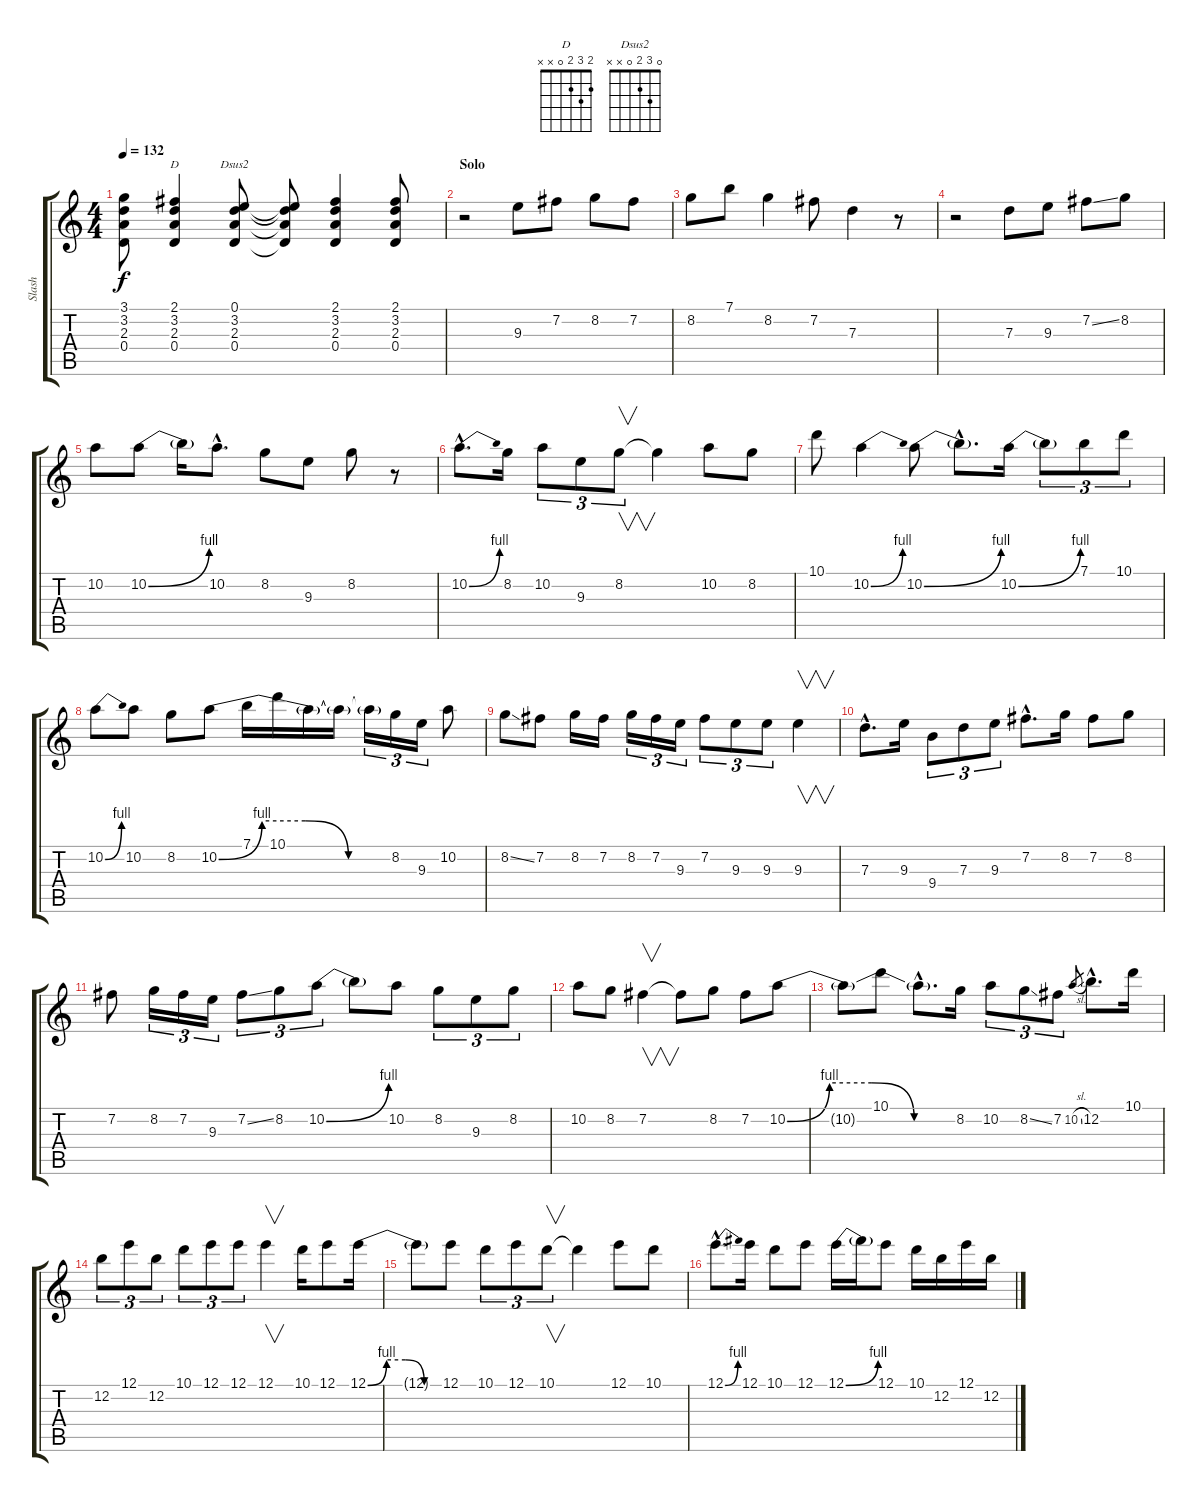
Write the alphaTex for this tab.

\track ("Slash" "Slash") {instrument electricguitarjazz}
\staff {score tabs}
\tuning (E4 B3 G3 D3 A2 E2) {hide}
\chord ("D" 2 3 2 0 x x)
\chord ("Dsus2" 0 3 2 0 x x)
\ts (4 4)
\tempo 132
\clef g2
\ks c
(3.1{t} 3.2{t} 2.3{t} 0.4{t}).8{dy f} (2.1 3.2 2.3 0.4).4{ch "D"} (0.1 3.2 2.3 0.4).8{ch "Dsus2"} (0.1{t} 3.2{t} 2.3{t} 0.4{t}).8 (2.1 3.2 2.3 0.4).4 (2.1 3.2 2.3 0.4).8 |
\section ("" "Solo")
r.2{volume 16} 9.3.8 7.2.8 8.2.8 7.2.8 |
8.2.8 7.1.8 8.2.4 7.2.8 7.3.4 r.8 |
r.2 7.3.8 9.3.8 7.2{ss}.8 8.2.8 |
10.2.8 10.2{be (bend 0 0 60 4)}.8 10.2{t}.16 10.2{hac}.8{d} 8.2.8 9.3.8 8.2.8 r.8 |
10.2{be (bend 0 0 60 4) hac}.8{d} 8.2.16 10.2.8{tu (3 2)} 9.3.8{tu (3 2)} 8.2.8{v tu (3 2)} 8.2{t}.4 10.2.8 8.2.8 |
10.1.8 10.2{be (bend 0 0 60 4)}.4 10.2{be (bend 0 0 60 4)}.8 10.2{hac t}.8{d} 10.2{be (bend 0 0 60 4)}.16 10.2{t}.8{tu (3 2)} 7.1.8{tu (3 2)} 10.1.8{tu (3 2)} |
10.2{be (bend 0 0 60 4)}.8 10.2.8 8.2.8 10.2{be (custom 0 0 15 4 30 4 45 0 60 0)}.8 7.1.16 10.1.16 10.2{t}.16 10.2{t}.16 10.2{t}.16{tu (3 2)} 8.2.16{tu (3 2)} 9.3.16{tu (3 2)} 10.2.8 |
8.2{ss}.8 7.2.8 8.2.16 7.2.16 8.2.16{tu (3 2)} 7.2.16{tu (3 2)} 9.3.16{tu (3 2)} 7.2.8{tu (3 2)} 9.3.8{tu (3 2)} 9.3.8{tu (3 2)} 9.3.4{v} |
7.3{hac}.8{d} 9.3.16 9.4.8{tu (3 2)} 7.3.8{tu (3 2)} 9.3.8{tu (3 2)} 7.2{hac}.8{d} 8.2.16 7.2.8 8.2.8 |
7.2.8 8.2.16{tu (3 2)} 7.2.16{tu (3 2)} 9.3.16{tu (3 2)} 7.2{ss}.8{tu (3 2)} 8.2.8{tu (3 2)} 10.2{be (bend 0 0 60 4)}.8{tu (3 2)} 10.2{t}.8 10.2.8 8.2.8{tu (3 2)} 9.3.8{tu (3 2)} 8.2.8{tu (3 2)} |
10.2.8 8.2.8 7.2.4{v} 7.2{t}.8 8.2.8 7.2.8 10.2{be (custom 0 0 15 4 30 4 45 0 60 0)}.8 |
10.2{t}.8 10.1.8 10.2{hac t}.8{d} 8.2.16 10.2.8{tu (3 2)} 8.2{ss}.8{tu (3 2)} 7.2.8{tu (3 2)} 10.2{sl}.8{gr} 12.2{hac}.8{d} 10.1.16 |
12.2.8{tu (3 2)} 12.1.8{tu (3 2)} 12.2.8{tu (3 2)} 10.1.8{tu (3 2)} 12.1.8{tu (3 2)} 12.1.8{tu (3 2)} 12.1.4{v} 10.1.16 12.1.8 12.1{be (custom 0 0 15 4 30 4 45 0 60 0)}.16 |
12.1{t}.8 12.1.8 10.1.8{tu (3 2)} 12.1.8{tu (3 2)} 10.1.8{v tu (3 2)} 10.1{t}.4 12.1.8 10.1.8 |
12.1{be (bend 0 0 60 4) hac}.8{d} 12.1.16 10.1.8 12.1.8 12.1{be (bend 0 0 60 4)}.16 12.1{t}.16 12.1.8 10.1.16 12.2.16 12.1.16 12.2.16
